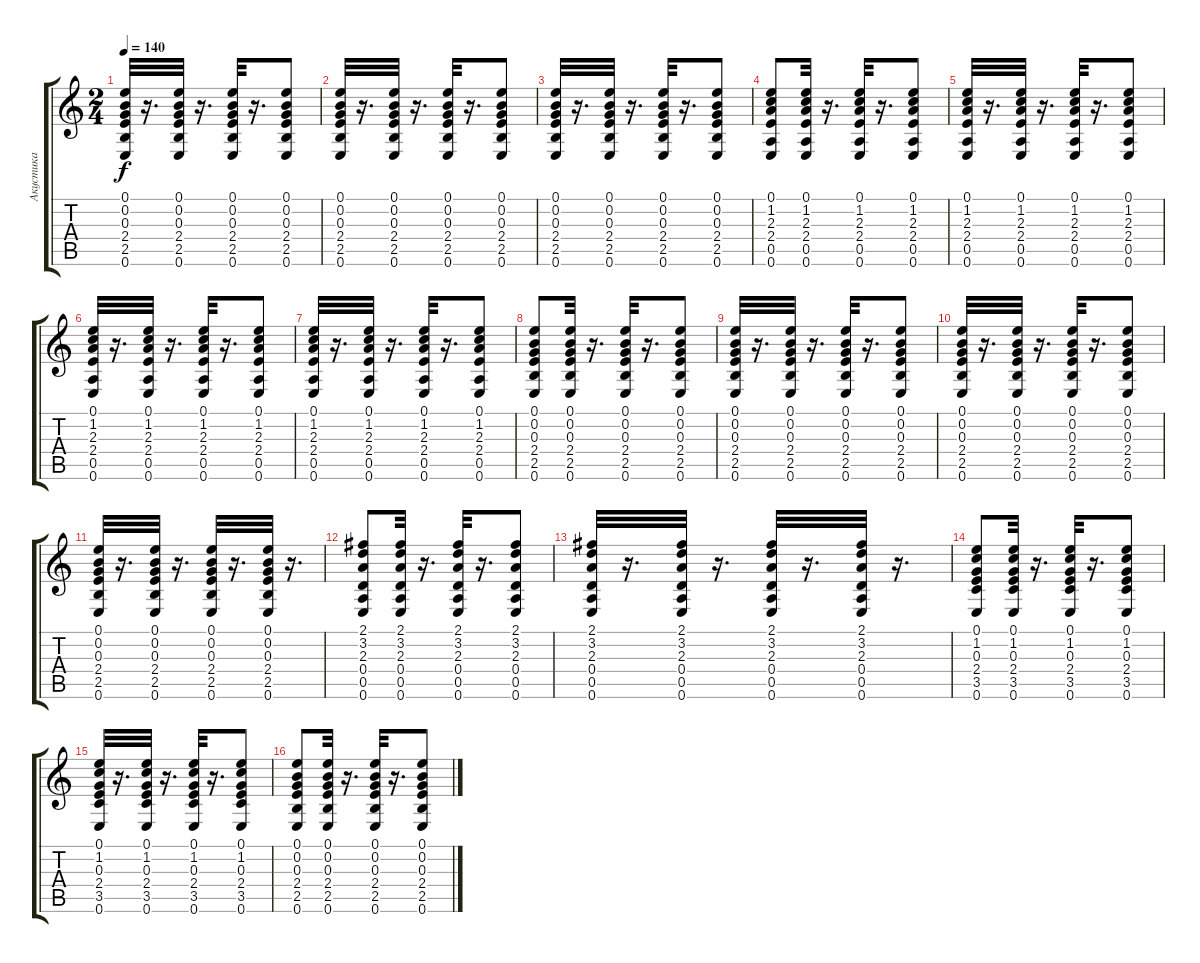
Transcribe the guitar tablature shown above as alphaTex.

\track ("Акустика" "Акустика") {instrument acousticguitarsteel}
\staff {score tabs}
\tuning (E4 B3 G3 D3 A2 E2) {hide}
\ts (2 4)
\tempo 140
\clef g2
\ks c
(0.1 0.2 0.3 2.4 2.5 0.6).32{dy f} r.16{d} (0.1 0.2 0.3 2.4 2.5 0.6).32 r.16{d} (0.1 0.2 0.3 2.4 2.5 0.6).32 r.16{d} (0.1 0.2 0.3 2.4 2.5 0.6).8 |
(0.1 0.2 0.3 2.4 2.5 0.6).32 r.16{d} (0.1 0.2 0.3 2.4 2.5 0.6).32 r.16{d} (0.1 0.2 0.3 2.4 2.5 0.6).32 r.16{d} (0.1 0.2 0.3 2.4 2.5 0.6).8 |
(0.1 0.2 0.3 2.4 2.5 0.6).32 r.16{d} (0.1 0.2 0.3 2.4 2.5 0.6).32 r.16{d} (0.1 0.2 0.3 2.4 2.5 0.6).32 r.16{d} (0.1 0.2 0.3 2.4 2.5 0.6).8 |
(0.1 1.2 2.3 2.4 0.5 0.6).8 (0.1 1.2 2.3 2.4 0.5 0.6).32 r.16{d} (0.1 1.2 2.3 2.4 0.5 0.6).32 r.16{d} (0.1 1.2 2.3 2.4 0.5 0.6).8 |
(0.1 1.2 2.3 2.4 0.5 0.6).32 r.16{d} (0.1 1.2 2.3 2.4 0.5 0.6).32 r.16{d} (0.1 1.2 2.3 2.4 0.5 0.6).32 r.16{d} (0.1 1.2 2.3 2.4 0.5 0.6).8 |
(0.1 1.2 2.3 2.4 0.5 0.6).32 r.16{d} (0.1 1.2 2.3 2.4 0.5 0.6).32 r.16{d} (0.1 1.2 2.3 2.4 0.5 0.6).32 r.16{d} (0.1 1.2 2.3 2.4 0.5 0.6).8 |
(0.1 1.2 2.3 2.4 0.5 0.6).32 r.16{d} (0.1 1.2 2.3 2.4 0.5 0.6).32 r.16{d} (0.1 1.2 2.3 2.4 0.5 0.6).32 r.16{d} (0.1 1.2 2.3 2.4 0.5 0.6).8 |
(0.1 0.2 0.3 2.4 2.5 0.6).8 (0.1 0.2 0.3 2.4 2.5 0.6).32 r.16{d} (0.1 0.2 0.3 2.4 2.5 0.6).32 r.16{d} (0.1 0.2 0.3 2.4 2.5 0.6).8 |
(0.1 0.2 0.3 2.4 2.5 0.6).32 r.16{d} (0.1 0.2 0.3 2.4 2.5 0.6).32 r.16{d} (0.1 0.2 0.3 2.4 2.5 0.6).32 r.16{d} (0.1 0.2 0.3 2.4 2.5 0.6).8 |
(0.1 0.2 0.3 2.4 2.5 0.6).32 r.16{d} (0.1 0.2 0.3 2.4 2.5 0.6).32 r.16{d} (0.1 0.2 0.3 2.4 2.5 0.6).32 r.16{d} (0.1 0.2 0.3 2.4 2.5 0.6).8 |
(0.1 0.2 0.3 2.4 2.5 0.6).32 r.16{d} (0.1 0.2 0.3 2.4 2.5 0.6).32 r.16{d} (0.1 0.2 0.3 2.4 2.5 0.6).32 r.16{d} (0.1 0.2 0.3 2.4 2.5 0.6).32 r.16{d} |
(2.1 3.2 2.3 0.4 0.5 0.6).8 (2.1 3.2 2.3 0.4 0.5 0.6).32 r.16{d} (2.1 3.2 2.3 0.4 0.5 0.6).32 r.16{d} (2.1 3.2 2.3 0.4 0.5 0.6).8 |
(2.1 3.2 2.3 0.4 0.5 0.6).32 r.16{d} (2.1 3.2 2.3 0.4 0.5 0.6).32 r.16{d} (2.1 3.2 2.3 0.4 0.5 0.6).32 r.16{d} (2.1 3.2 2.3 0.4 0.5 0.6).32 r.16{d} |
(0.1 1.2 0.3 2.4 3.5 0.6).8 (0.1 1.2 0.3 2.4 3.5 0.6).32 r.16{d} (0.1 1.2 0.3 2.4 3.5 0.6).32 r.16{d} (0.1 1.2 0.3 2.4 3.5 0.6).8 |
(0.1 1.2 0.3 2.4 3.5 0.6).32 r.16{d} (0.1 1.2 0.3 2.4 3.5 0.6).32 r.16{d} (0.1 1.2 0.3 2.4 3.5 0.6).32 r.16{d} (0.1 1.2 0.3 2.4 3.5 0.6).8 |
(0.1 0.2 0.3 2.4 2.5 0.6).8 (0.1 0.2 0.3 2.4 2.5 0.6).32 r.16{d} (0.1 0.2 0.3 2.4 2.5 0.6).32 r.16{d} (0.1 0.2 0.3 2.4 2.5 0.6).8
